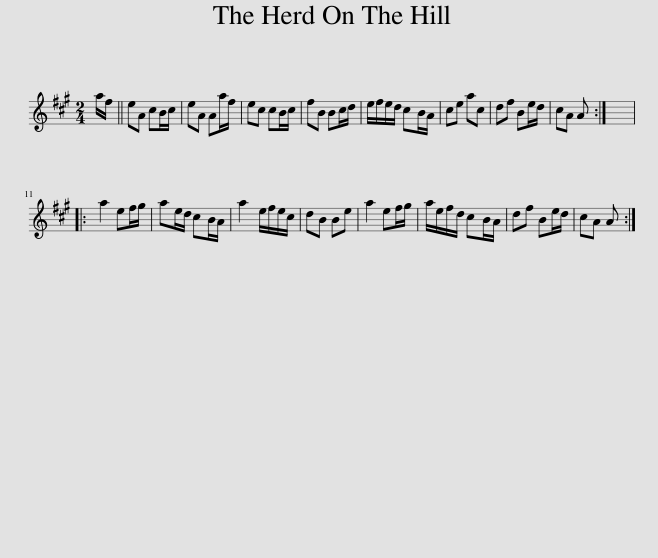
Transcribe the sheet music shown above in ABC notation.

X:1
L:1/8
M:2/4
I:linebreak $
K:A
V:1 treble
V:1
 a/f/ || eA cB/c/ | eA Aa/f/ | ec cB/c/ | fB Bc/d/ | %5
 e/f/e/d/ cB/A/ | ce ac | df Be/d/ | cA A :| x4 |:$ %10
 a2 ef/g/ | ae/d/ cB/A/ | a2 e/f/e/c/ | dB Be | a2 ef/g/ | %15
 a/e/f/d/ cB/A/ | df Be/d/ | cA A :| %18
